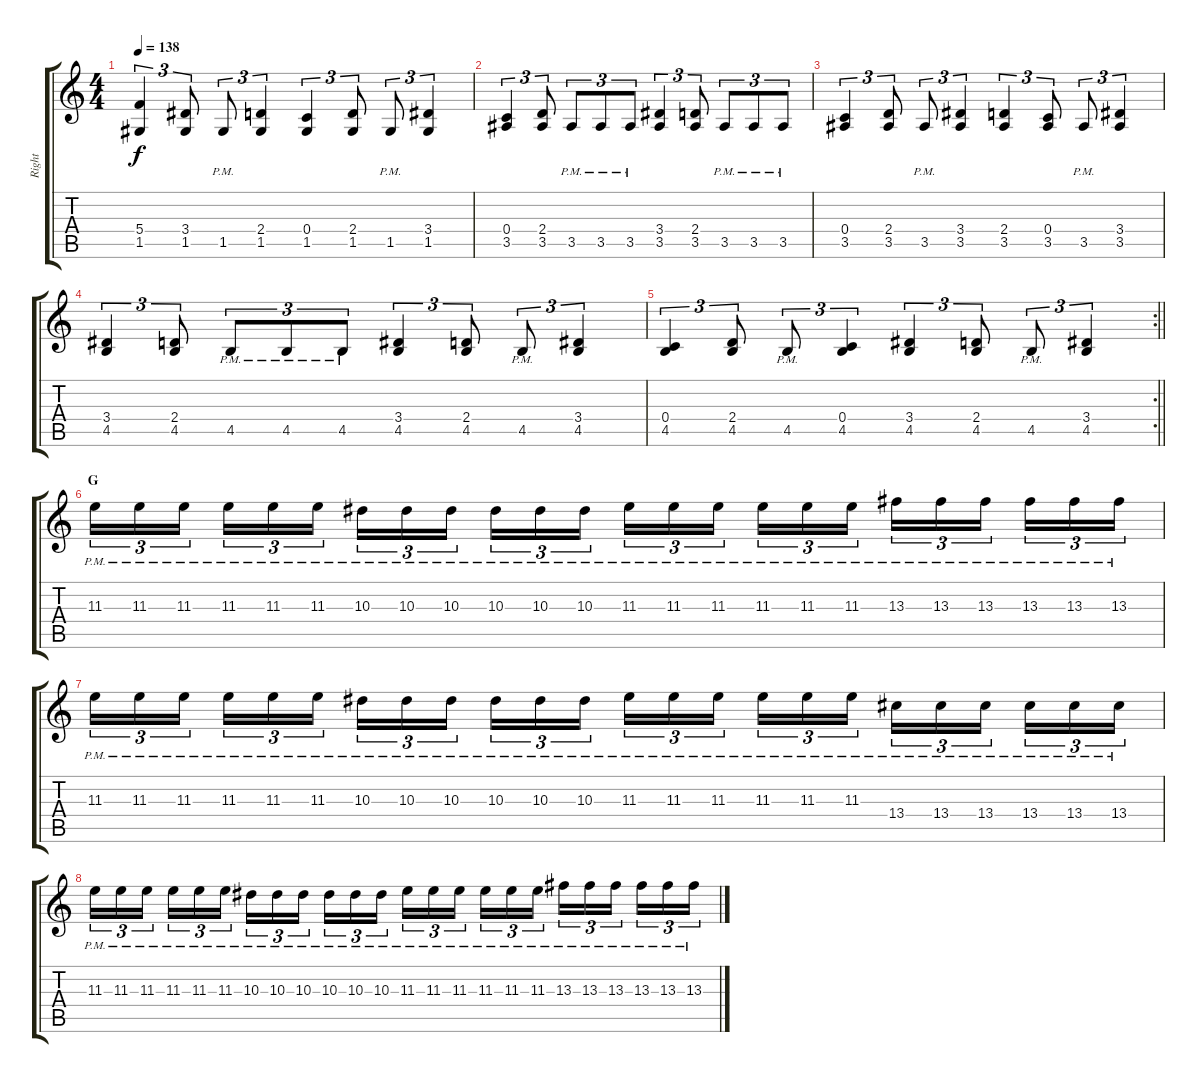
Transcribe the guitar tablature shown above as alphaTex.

\track ("Right" "Right") {instrument distortionguitar}
\staff {score tabs}
\tuning (D4 A3 F3 C3 G2 D2) {hide}
\ts (4 4)
\tempo 138
\clef g2
\ks c
(5.4 1.5).4{tu (3 2) dy f} (3.4 1.5).8{tu (3 2)} 1.5{pm}.8{tu (3 2)} (2.4 1.5).4{tu (3 2)} (0.4 1.5).4{tu (3 2)} (2.4 1.5).8{tu (3 2)} 1.5{pm}.8{tu (3 2)} (3.4 1.5).4{tu (3 2)} |
(0.4 3.5).4{tu (3 2)} (2.4 3.5).8{tu (3 2)} 3.5{pm}.8{tu (3 2)} 3.5{pm}.8{tu (3 2)} 3.5{pm}.8{tu (3 2)} (3.4 3.5).4{tu (3 2)} (2.4 3.5).8{tu (3 2)} 3.5{pm}.8{tu (3 2)} 3.5{pm}.8{tu (3 2)} 3.5{pm}.8{tu (3 2)} |
(0.4 3.5).4{tu (3 2)} (2.4 3.5).8{tu (3 2)} 3.5{pm}.8{tu (3 2)} (3.4 3.5).4{tu (3 2)} (2.4 3.5).4{tu (3 2)} (0.4 3.5).8{tu (3 2)} 3.5{pm}.8{tu (3 2)} (3.4 3.5).4{tu (3 2)} |
(3.4 4.5).4{tu (3 2)} (2.4 4.5).8{tu (3 2)} 4.5{pm}.8{tu (3 2)} 4.5{pm}.8{tu (3 2)} 4.5{pm}.8{tu (3 2)} (3.4 4.5).4{tu (3 2)} (2.4 4.5).8{tu (3 2)} 4.5{pm}.8{tu (3 2)} (3.4 4.5).4{tu (3 2)} |
\rc 2
\barLineRight lightlight
(0.4 4.5).4{tu (3 2)} (2.4 4.5).8{tu (3 2)} 4.5{pm}.8{tu (3 2)} (0.4 4.5).4{tu (3 2)} (3.4 4.5).4{tu (3 2)} (2.4 4.5).8{tu (3 2)} 4.5{pm}.8{tu (3 2)} (3.4 4.5).4{tu (3 2)} |
\section ("" "G")
11.3{pm}.16{tu (3 2)} 11.3{pm}.16{tu (3 2)} 11.3{pm}.16{tu (3 2) beam splitsecondary} 11.3{pm}.16{tu (3 2)} 11.3{pm}.16{tu (3 2)} 11.3{pm}.16{tu (3 2)} 10.3{pm}.16{tu (3 2)} 10.3{pm}.16{tu (3 2)} 10.3{pm}.16{tu (3 2) beam splitsecondary} 10.3{pm}.16{tu (3 2)} 10.3{pm}.16{tu (3 2)} 10.3{pm}.16{tu (3 2)} 11.3{pm}.16{tu (3 2)} 11.3{pm}.16{tu (3 2)} 11.3{pm}.16{tu (3 2) beam splitsecondary} 11.3{pm}.16{tu (3 2)} 11.3{pm}.16{tu (3 2)} 11.3{pm}.16{tu (3 2)} 13.3{pm}.16{tu (3 2)} 13.3{pm}.16{tu (3 2)} 13.3{pm}.16{tu (3 2) beam splitsecondary} 13.3{pm}.16{tu (3 2)} 13.3{pm}.16{tu (3 2)} 13.3{pm}.16{tu (3 2)} |
11.3{pm}.16{tu (3 2)} 11.3{pm}.16{tu (3 2)} 11.3{pm}.16{tu (3 2) beam splitsecondary} 11.3{pm}.16{tu (3 2)} 11.3{pm}.16{tu (3 2)} 11.3{pm}.16{tu (3 2)} 10.3{pm}.16{tu (3 2)} 10.3{pm}.16{tu (3 2)} 10.3{pm}.16{tu (3 2) beam splitsecondary} 10.3{pm}.16{tu (3 2)} 10.3{pm}.16{tu (3 2)} 10.3{pm}.16{tu (3 2)} 11.3{pm}.16{tu (3 2)} 11.3{pm}.16{tu (3 2)} 11.3{pm}.16{tu (3 2) beam splitsecondary} 11.3{pm}.16{tu (3 2)} 11.3{pm}.16{tu (3 2)} 11.3{pm}.16{tu (3 2)} 13.4{pm}.16{tu (3 2)} 13.4{pm}.16{tu (3 2)} 13.4{pm}.16{tu (3 2) beam splitsecondary} 13.4{pm}.16{tu (3 2)} 13.4{pm}.16{tu (3 2)} 13.4{pm}.16{tu (3 2)} |
11.3{pm}.16{tu (3 2)} 11.3{pm}.16{tu (3 2)} 11.3{pm}.16{tu (3 2) beam splitsecondary} 11.3{pm}.16{tu (3 2)} 11.3{pm}.16{tu (3 2)} 11.3{pm}.16{tu (3 2)} 10.3{pm}.16{tu (3 2)} 10.3{pm}.16{tu (3 2)} 10.3{pm}.16{tu (3 2) beam splitsecondary} 10.3{pm}.16{tu (3 2)} 10.3{pm}.16{tu (3 2)} 10.3{pm}.16{tu (3 2)} 11.3{pm}.16{tu (3 2)} 11.3{pm}.16{tu (3 2)} 11.3{pm}.16{tu (3 2) beam splitsecondary} 11.3{pm}.16{tu (3 2)} 11.3{pm}.16{tu (3 2)} 11.3{pm}.16{tu (3 2)} 13.3{pm}.16{tu (3 2)} 13.3{pm}.16{tu (3 2)} 13.3{pm}.16{tu (3 2) beam splitsecondary} 13.3{pm}.16{tu (3 2)} 13.3{pm}.16{tu (3 2)} 13.3{pm}.16{tu (3 2)}
